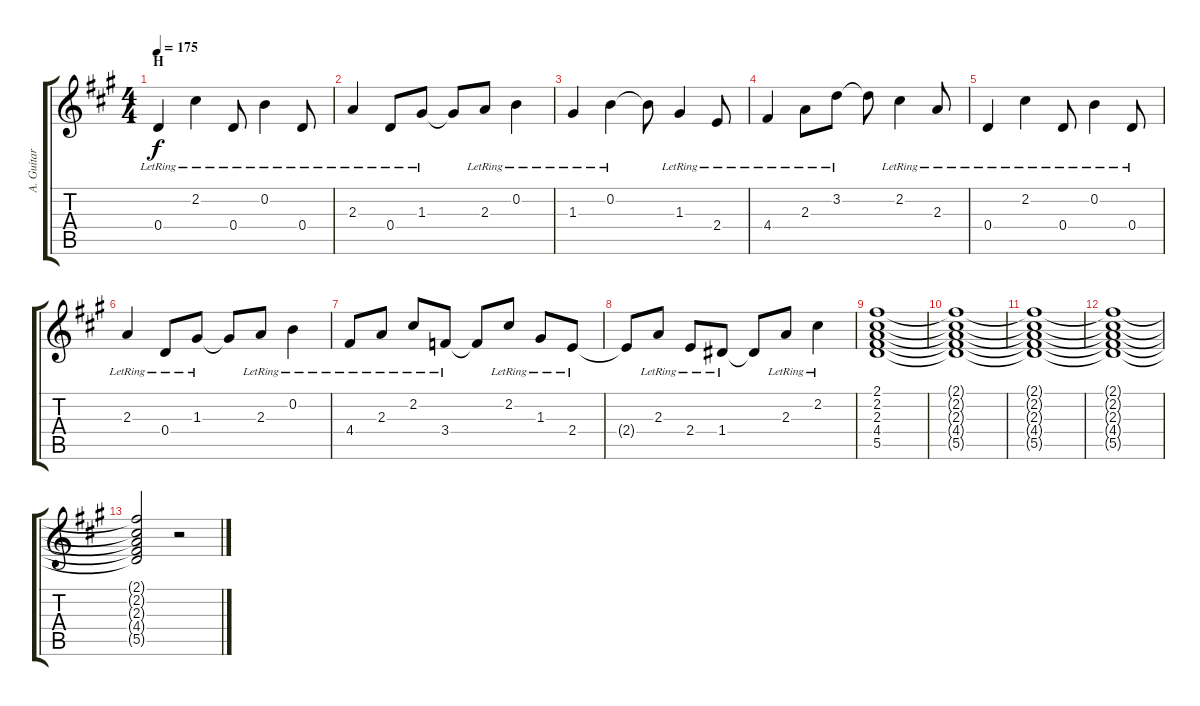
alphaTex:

\track ("A. Guitar" "A. Guitar") {instrument acousticguitarsteel}
\staff {score tabs}
\tuning (E4 B3 G3 D3 A2 E2) {hide}
\ts (4 4)
\section ("" "H")
\tempo 175
\clef g2
\ks a
0.4{lr}.4{dy f} 2.2{lr}.4 0.4{lr}.8 0.2{lr}.4 0.4{lr}.8 |
2.3{lr}.4 0.4{lr}.8 1.3{lr}.8 1.3{t}.8 2.3{lr}.8 0.2{lr}.4 |
1.3{lr}.4 0.2{lr}.4 0.2{t}.8 1.3{lr}.4 2.4{lr}.8 |
4.4{lr}.4 2.3{lr}.8 3.2{lr}.8 3.2{t}.8 2.2{lr}.4 2.3{lr}.8 |
0.4{lr}.4 2.2{lr}.4 0.4{lr}.8 0.2{lr}.4 0.4{lr}.8 |
2.3{lr}.4 0.4{lr}.8 1.3{lr}.8 1.3{t}.8 2.3{lr}.8 0.2{lr}.4 |
4.4{lr}.8 2.3{lr}.8 2.2{lr}.8 3.4{lr}.8 3.4{t}.8 2.2{lr}.8 1.3{lr}.8 2.4{lr}.8 |
2.4{t}.8 2.3{lr}.8 2.4{lr}.8 1.4{lr}.8 1.4{t}.8 2.3{lr}.8 2.2{lr}.4 |
(2.1 2.2 2.3 4.4 5.5).1 |
(2.1{t} 2.2{t} 2.3{t} 4.4{t} 5.5{t}).1 |
(2.1{t} 2.2{t} 2.3{t} 4.4{t} 5.5{t}).1 |
(2.1{t} 2.2{t} 2.3{t} 4.4{t} 5.5{t}).1 |
(2.1{t} 2.2{t} 2.3{t} 4.4{t} 5.5{t}).2 r.2
